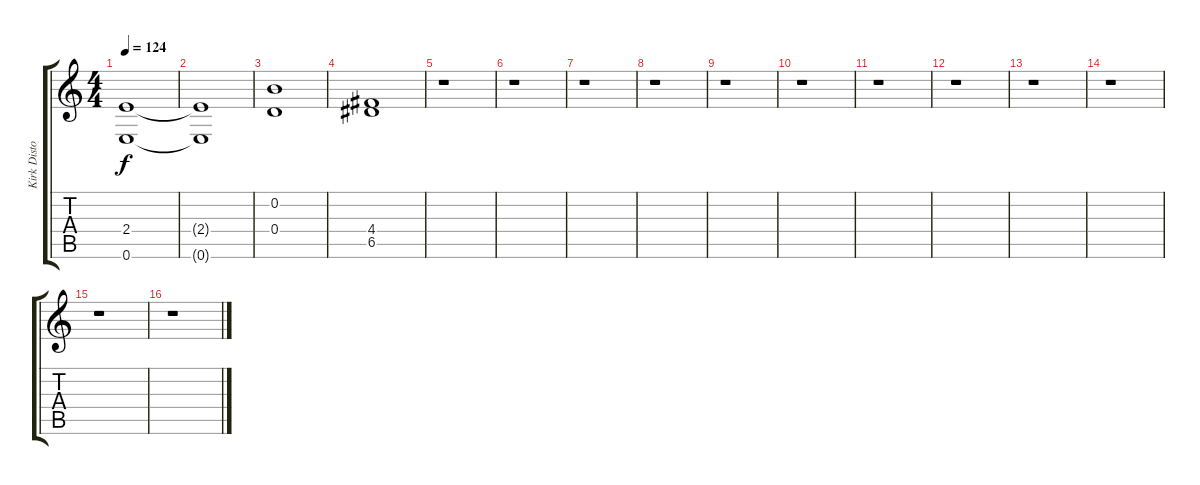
\track ("Kirk Distortion" "Kirk Disto") {instrument distortionguitar}
\staff {score tabs}
\tuning (E4 B3 G3 D3 A2 E2) {hide}
\ts (4 4)
\tempo 124
\clef g2
\ks c
(2.4 0.6).1{dy f} |
(2.4{t} 0.6{t}).1 |
(0.2 0.4).1 |
(4.4 6.5).1 |
r.1{volume 16} |
r.1 |
r.1 |
r.1 |
r.1 |
r.1 |
r.1 |
r.1 |
r.1 |
r.1 |
r.1 |
r.1
